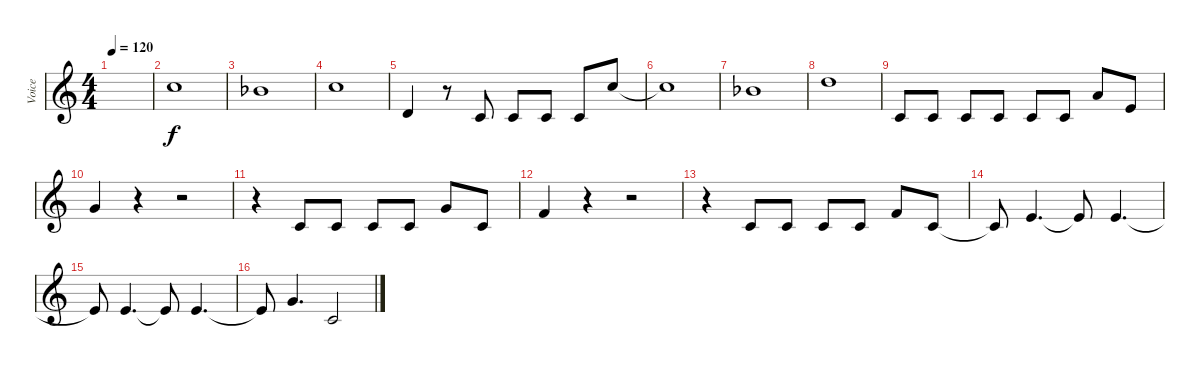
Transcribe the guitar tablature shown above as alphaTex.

\track ("Voice" "Voice") {instrument clarinet}
\staff {score}
\tuning (E5 B4 G4 D4 A3 E3) {hide}
\ts (4 4)
\tempo 120
\clef g2
\ks c
|
1.2.1 |
3.3{acc b}.1 |
1.2.1 |
0.4.4 r.8 3.5.8 3.5.8 3.5.8 3.5.8 1.2.8 |
1.2{t}.1 |
3.3{acc b}.1 |
3.2.1 |
3.5.8 3.5.8 3.5.8 3.5.8 3.5.8 3.5.8 2.3.8 2.4.8 |
0.3.4 r.4 r.2 |
r.4 3.5.8 3.5.8 3.5.8 3.5.8 0.3.8 3.5.8 |
3.4.4 r.4 r.2 |
r.4 3.5.8 3.5.8 3.5.8 3.5.8 3.4.8 3.5.8 |
3.5{t}.8 2.4.4{d} 2.4{t}.8 2.4.4{d} |
2.4{t}.8 2.4.4{d} 2.4{t}.8 2.4.4{d} |
2.4{t}.8 0.3.4{d} 3.5.2
